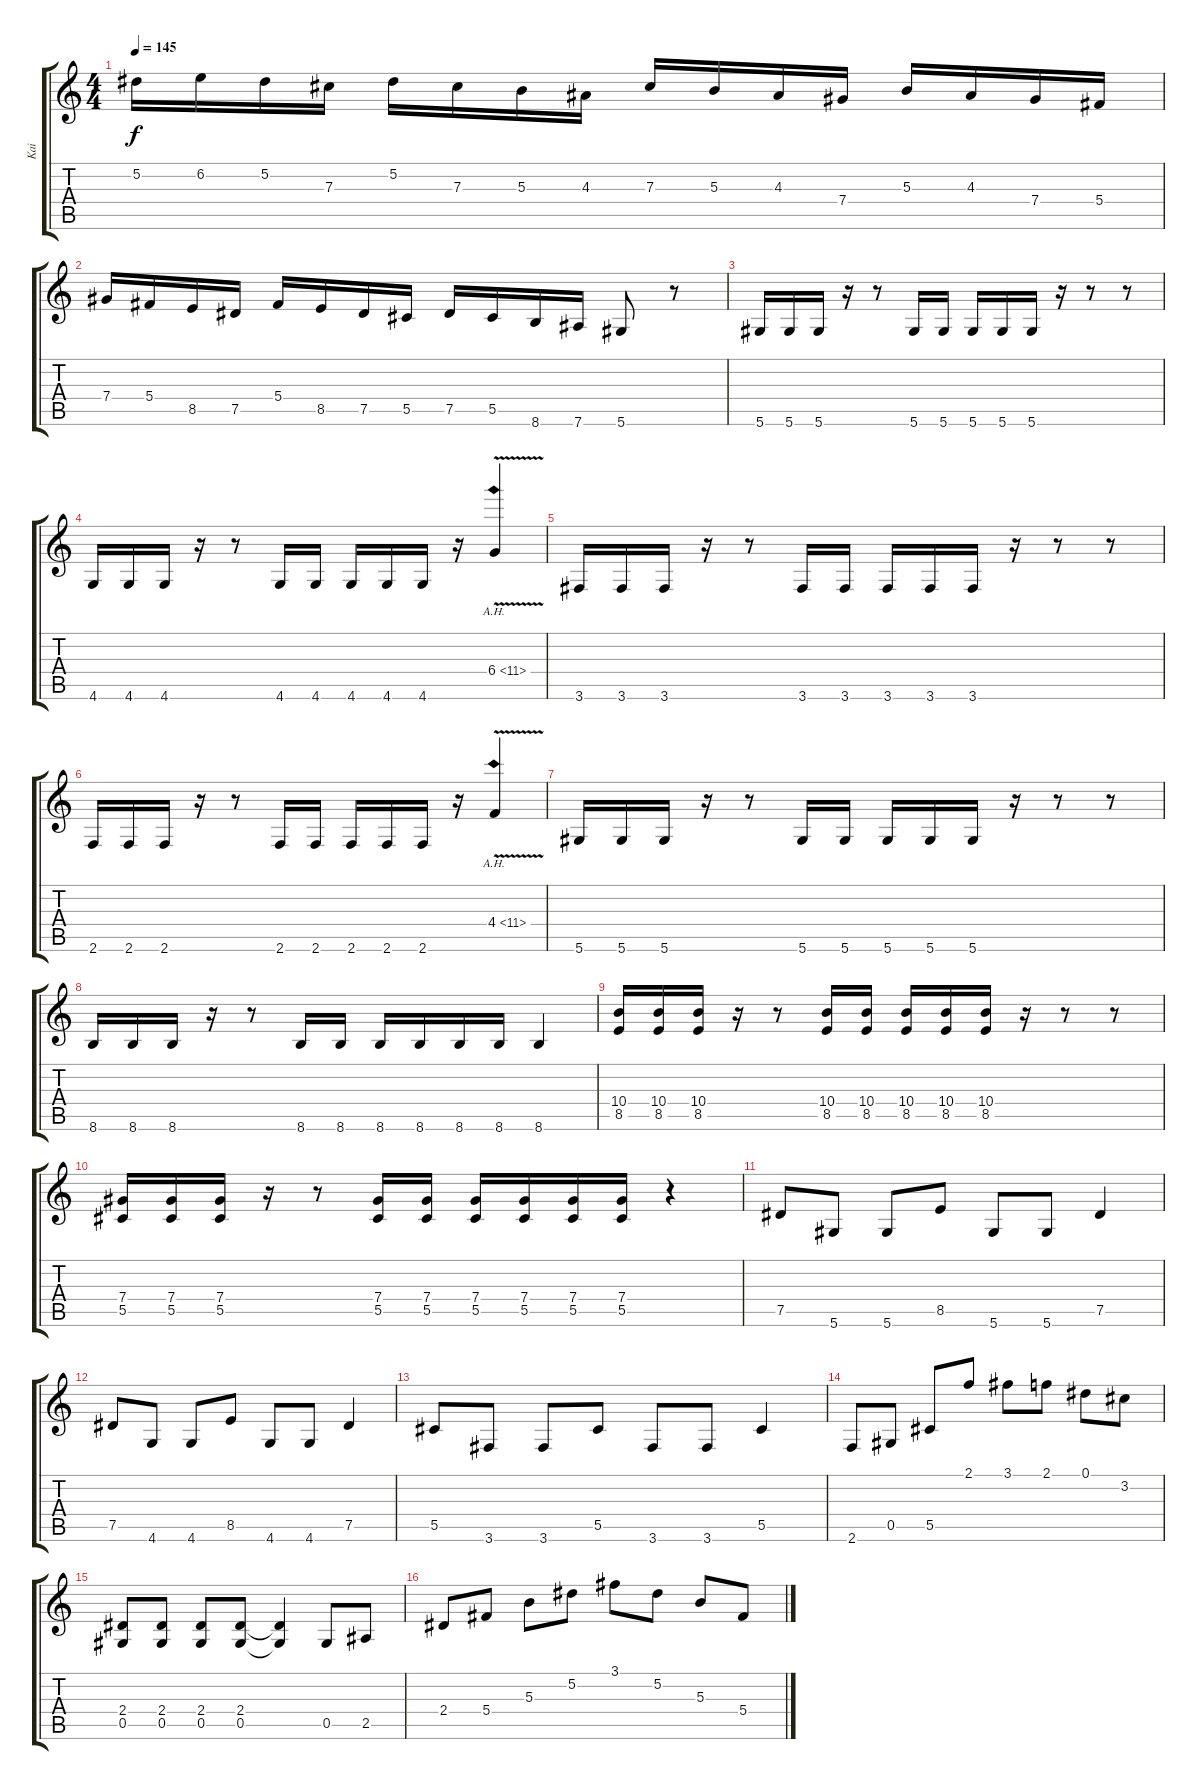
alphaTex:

\track ("Kai" "Kai") {instrument distortionguitar}
\staff {score tabs}
\tuning (Eb4 Bb3 Gb3 Db3 Ab2 Eb2) {hide}
\ts (4 4)
\tempo 145
\clef g2
\ks c
5.2.16{dy f} 6.2.16 5.2.16 7.3.16 5.2.16 7.3.16 5.3.16 4.3.16 7.3.16 5.3.16 4.3.16 7.4.16 5.3.16 4.3.16 7.4.16 5.4.16 |
7.4.16 5.4.16 8.5.16 7.5.16 5.4.16 8.5.16 7.5.16 5.5.16 7.5.16 5.5.16 8.6.16 7.6.16 5.6.8 r.8 |
5.6.16 5.6.16 5.6.16 r.16 r.8 5.6.16 5.6.16 5.6.16 5.6.16 5.6.16 r.16 r.8 r.8 |
4.6.16 4.6.16 4.6.16 r.16 r.8 4.6.16 4.6.16 4.6.16 4.6.16 4.6.16 r.16 6.4{ah 5 v}.4{instrument guitarharmonics} |
3.6.16{instrument distortionguitar} 3.6.16 3.6.16 r.16 r.8 3.6.16 3.6.16 3.6.16 3.6.16 3.6.16 r.16 r.8 r.8 |
2.6.16 2.6.16 2.6.16 r.16 r.8 2.6.16 2.6.16 2.6.16 2.6.16 2.6.16 r.16 4.4{ah 7 v}.4{instrument guitarharmonics} |
5.6.16{instrument distortionguitar} 5.6.16 5.6.16 r.16 r.8 5.6.16 5.6.16 5.6.16 5.6.16 5.6.16 r.16 r.8 r.8 |
8.6.16 8.6.16 8.6.16 r.16 r.8 8.6.16 8.6.16 8.6.16 8.6.16 8.6.16 8.6.16 8.6.4 |
(10.4 8.5).16 (10.4 8.5).16 (10.4 8.5).16 r.16 r.8 (10.4 8.5).16 (10.4 8.5).16 (10.4 8.5).16 (10.4 8.5).16 (10.4 8.5).16 r.16 r.8 r.8 |
(7.4 5.5).16 (7.4 5.5).16 (7.4 5.5).16 r.16 r.8 (7.4 5.5).16 (7.4 5.5).16 (7.4 5.5).16 (7.4 5.5).16 (7.4 5.5).16 (7.4 5.5).16 r.4 |
7.5.8 5.6.8 5.6.8 8.5.8 5.6.8 5.6.8 7.5.4 |
7.5.8 4.6.8 4.6.8 8.5.8 4.6.8 4.6.8 7.5.4 |
5.5.8 3.6.8 3.6.8 5.5.8 3.6.8 3.6.8 5.5.4 |
2.6.8 0.5.8 5.5.8 2.1.8 3.1.8 2.1.8 0.1.8 3.2.8 |
(2.4 0.5).8 (2.4 0.5).8 (2.4 0.5).8 (2.4 0.5).8 (2.4{t} 0.5{t}).4 0.5.8 2.5.8 |
2.4.8 5.4.8 5.3.8 5.2.8 3.1.8 5.2.8 5.3.8 5.4.8
